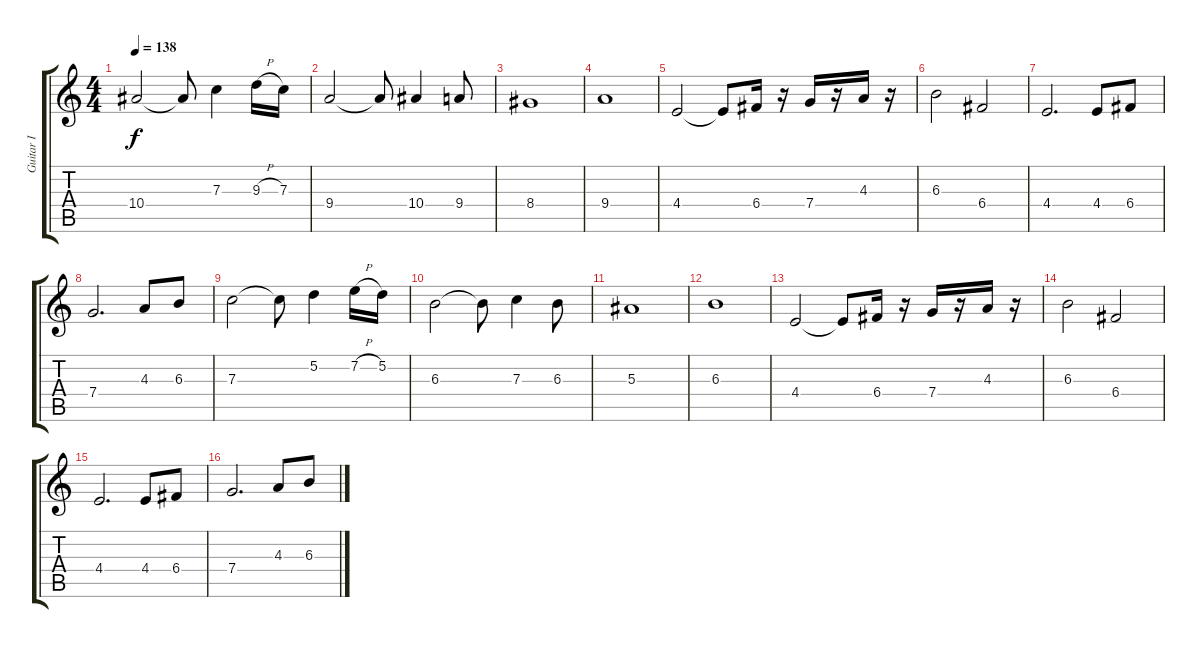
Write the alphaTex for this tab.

\track ("Guitar I" "Guitar I") {instrument distortionguitar}
\staff {score tabs}
\tuning (D4 A3 F3 C3 G2 D2) {hide}
\ts (4 4)
\tempo 138
\clef g2
\ks c
10.4.2{dy f} 10.4{t}.8 7.3.4 9.3{h}.16 7.3.16 |
9.4.2 9.4{t}.8 10.4.4 9.4.8 |
8.4.1 |
9.4.1 |
4.4.2 4.4{t}.8 6.4.16 r.16 7.4.16 r.16 4.3.16 r.16 |
6.3.2 6.4.2 |
4.4.2{d} 4.4.8 6.4.8 |
7.4.2{d} 4.3.8 6.3.8 |
7.3.2 7.3{t}.8 5.2.4 7.2{h}.16 5.2.16 |
6.3.2 6.3{t}.8 7.3.4 6.3.8 |
5.3.1 |
6.3.1 |
4.4.2 4.4{t}.8 6.4.16 r.16 7.4.16 r.16 4.3.16 r.16 |
6.3.2 6.4.2 |
4.4.2{d} 4.4.8 6.4.8 |
7.4.2{d} 4.3.8 6.3.8
